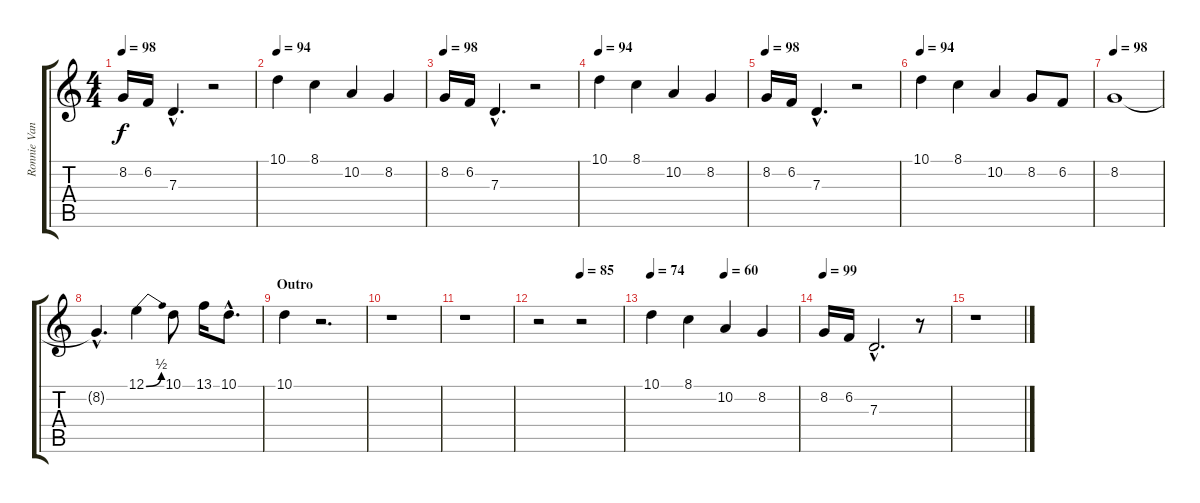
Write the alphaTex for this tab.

\track ("Ronnie Van Zant (vocal)" "Ronnie Van") {instrument lead2sawtooth}
\staff {score tabs}
\tuning (E4 B3 G3 D3 A2 E2) {hide}
\ts (4 4)
\tempo 98
\clef g2
\ks c
8.2.16{dy f} 6.2.16 7.3{hac}.4{d} r.2 |
\tempo 94
10.1.4 8.1.4 10.2.4 8.2.4 |
\tempo 98
8.2.16 6.2.16 7.3{hac}.4{d} r.2 |
\tempo 94
10.1.4 8.1.4 10.2.4 8.2.4 |
\tempo 98
8.2.16 6.2.16 7.3{hac}.4{d} r.2 |
\tempo 94
10.1.4 8.1.4 10.2.4 8.2.8 6.2.8 |
\tempo 98
8.2.1 |
8.2{hac t}.4{d} 12.1{be (bend 0 0 60 2)}.4 10.1.8 13.1.16 10.1{hac}.8{d} |
\section ("" "Outro")
10.1.4 r.2{d} |
r.1 |
r.1 |
\tempo (85 0.5)
r.2 r.2 |
\tempo 74
\tempo (60 0.5)
10.1.4 8.1.4 10.2.4 8.2.4 |
\tempo 99
8.2.16 6.2.16 7.3{hac}.2{d} r.8 |
r.1
